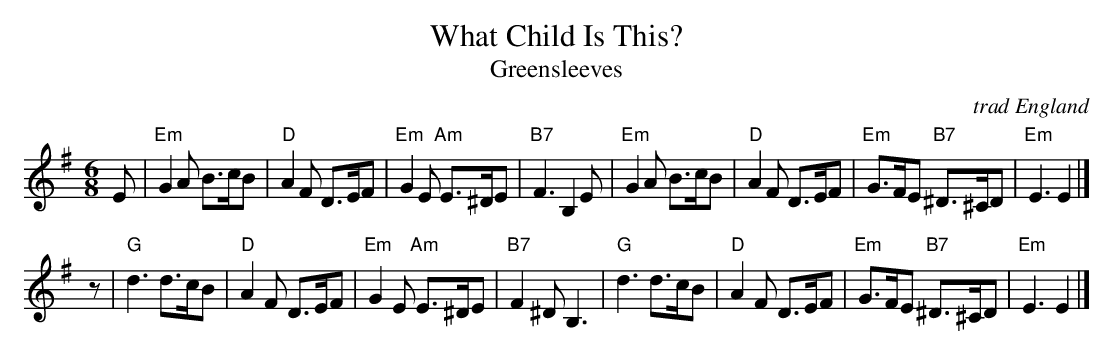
X:1
T: What Child Is This?
T: Greensleeves
O: trad England
M: 6/8
L: 1/8
K: Em
E \
| "Em"G2A B>cB | "D"A2F D>EF | "Em"G2E "Am"E>^DE | "B7"F3 B,2E \
| "Em"G2A B>cB | "D"A2F D>EF | "Em"G>FE "B7"^D>^CD | "Em"E3 E2 |]
z \
| "G"d3 d>cB | "D"A2F D>EF | "Em"G2E "Am"E>^DE | "B7"F2^D B,3 \
| "G"d3 d>cB | "D"A2F D>EF | "Em"G>FE "B7"^D>^CD | "Em"E3 E2 |]
